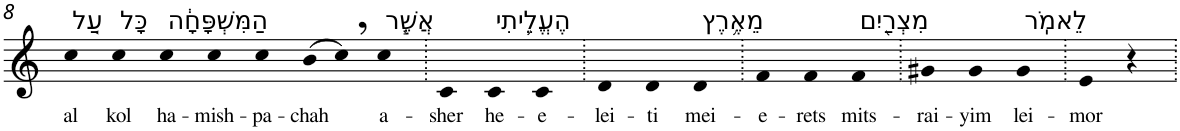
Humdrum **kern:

**kern	**text
*part1	*part1
*staff1	*staff1
*I"Piano	*
*I'Pno	*
!!LO:PB:g=z
*clefG2	*
*k[]	*
=8	=8
!LO:TX:a:t=עַ֚ל	!
!	!LO:LY:b
4cc	al
!LO:TX:a:t=כָּל	!
!	!LO:LY:b
4cc	kol
!LO:TX:a:t=הַמִּשְׁפָּחָ֔ה	!
!	!LO:LY:b
4cc	ha-
!	!LO:LY:b
4cc	-mish-
!	!LO:LY:b
4cc	-pa-
!	!LO:LY:b
(>8b	-chah
8cc,)	.
!LO:TX:a:t=אֲשֶׁ֧ר	!
!	!LO:LY:b
4cc	a-
=9.	=9.
!	!LO:LY:b
4c	-sher
!LO:TX:a:t=הֶעֱלֵ֛יתִי	!
!	!LO:LY:b
4c	he-
!	!LO:LY:b
4c	-e-
=10.	=10.
!	!LO:LY:b
4d	-lei-
!	!LO:LY:b
4d	-ti
!LO:TX:a:t=מֵאֶ֥רֶץ	!
!	!LO:LY:b
4d	mei-
=11.	=11.
!	!LO:LY:b
4f	-e-
!	!LO:LY:b
4f	-rets
!LO:TX:a:t=מִצְרַ֖יִם	!
!	!LO:LY:b
4f	mits-
=12.	=12.
!	!LO:LY:b
4g#X	-rai-
!	!LO:LY:b
4g#	-yim
!LO:TX:a:t=לֵאמֹֽר	!
!	!LO:LY:b
4g#	lei-
=13.	=13.
!	!LO:LY:b
4e	-mor
4r	.
=.	=.
*-	*-
